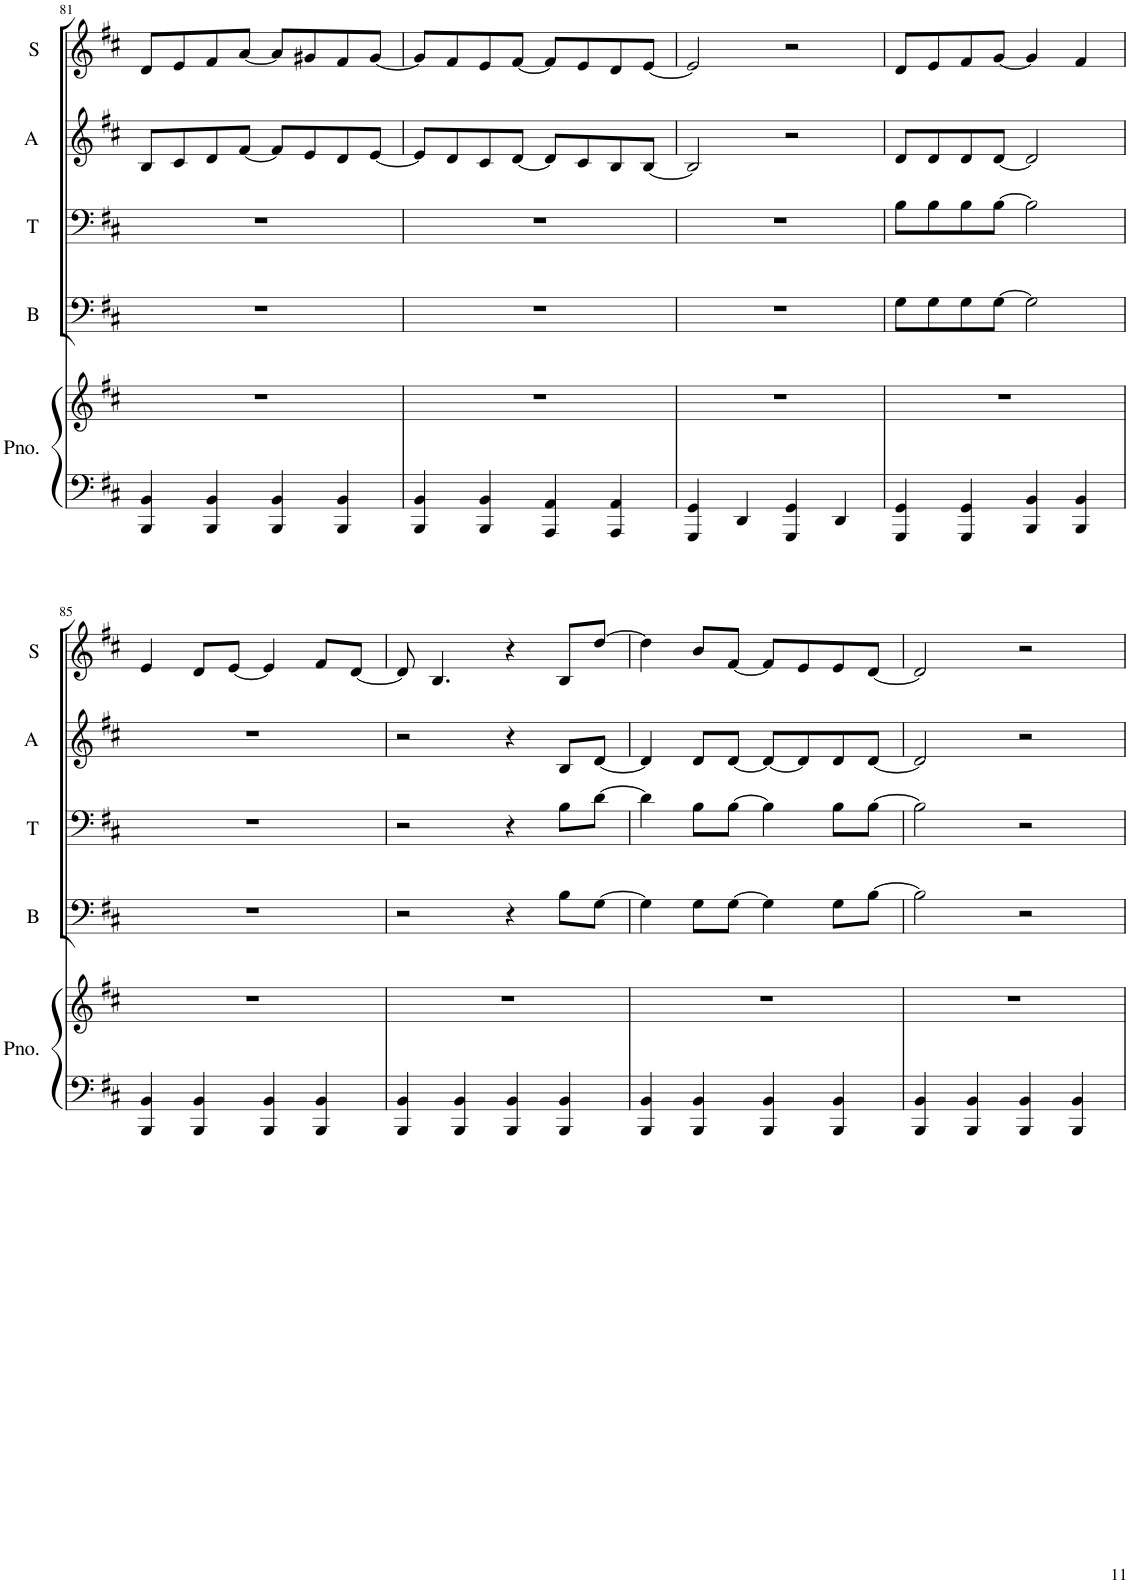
**kern	**kern	**kern	**kern	**kern	**kern
*part5	*part5	*part4	*part3	*part2	*part1
*staff6	*staff5	*staff4	*staff3	*staff2	*staff1
*I"Piano	*	*I"Bass	*I"Tenor	*I"Alto	*I"Soprano
*I'Pno.	*	*I'B	*I'T	*I'A	*I'S
!!LO:PB:g=z
*clefF4	*clefG2	*clefF4	*clefF4	*clefG2	*clefG2
*k[f#c#]	*k[f#c#]	*k[f#c#]	*k[f#c#]	*k[f#c#]	*k[f#c#]
*M4/4	*M4/4	*M4/4	*M4/4	*M4/4	*M4/4
=81	=81	=81	=81	=81	=81
4BBB/ 4BB/	1r	1r	1r	8B/L	8d/L
.	.	.	.	8c#/	8e/
4BBB/ 4BB/	.	.	.	8d/	8f#/
.	.	.	.	[8f#/J	[8a/J
4BBB/ 4BB/	.	.	.	8f#/L]	8a/L]
.	.	.	.	8e/	8g#X/
4BBB/ 4BB/	.	.	.	8d/	8f#/
.	.	.	.	[8e/J	[8g#/J
=82	=82	=82	=82	=82	=82
4BBB/ 4BB/	1r	1r	1r	8e/L]	8g#/L]
.	.	.	.	8d/	8f#/
4BBB/ 4BB/	.	.	.	8c#/	8e/
.	.	.	.	[8d/J	[8f#/J
4AAA/ 4AA/	.	.	.	8d/L]	8f#/L]
.	.	.	.	8c#/	8e/
4AAA/ 4AA/	.	.	.	8B/	8d/
.	.	.	.	[8B/J	[8e/J
=83	=83	=83	=83	=83	=83
4GGG/ 4GG/	1r	1r	1r	2B/]	2e/]
4DD/	.	.	.	.	.
4GGG/ 4GG/	.	.	.	2r	2r
4DD/	.	.	.	.	.
=84	=84	=84	=84	=84	=84
4GGG/ 4GG/	1r	8G\L	8B\L	8d/L	8d/L
.	.	8G\	8B\	8d/	8e/
4GGG/ 4GG/	.	8G\	8B\	8d/	8f#/
.	.	[8G\J	[8B\J	[8d/J	[8g/J
4BBB/ 4BB/	.	2G\]	2B\]	2d/]	4g/]
4BBB/ 4BB/	.	.	.	.	4f#/
!!LO:LB:g=z
=85	=85	=85	=85	=85	=85
4BBB/ 4BB/	1r	1r	1r	1r	4e/
4BBB/ 4BB/	.	.	.	.	8d/L
.	.	.	.	.	[8e/J
4BBB/ 4BB/	.	.	.	.	4e/]
4BBB/ 4BB/	.	.	.	.	8f#/L
.	.	.	.	.	[8d/J
=86	=86	=86	=86	=86	=86
4BBB/ 4BB/	1r	2r	2r	2r	8d/]
.	.	.	.	.	4.B/
4BBB/ 4BB/	.	.	.	.	.
4BBB/ 4BB/	.	4r	4r	4r	4r
4BBB/ 4BB/	.	8B\L	8B\L	8B/L	8B/L
.	.	[8G\J	[8d\J	[8d/J	[8dd/J
=87	=87	=87	=87	=87	=87
4BBB/ 4BB/	1r	4G\]	4d\]	4d/]	4dd\]
4BBB/ 4BB/	.	8G\L	8B\L	8d/L	8b/L
.	.	[8G\J	[8B\J	[8d/J	[8f#/J
4BBB/ 4BB/	.	4G\]	4B\]	8d/L_	8f#/L]
.	.	.	.	8d/]	8e/
4BBB/ 4BB/	.	8G\L	8B\L	8d/	8e/
.	.	[8B\J	[8B\J	[8d/J	[8d/J
=88	=88	=88	=88	=88	=88
4BBB/ 4BB/	1r	2B\]	2B\]	2d/]	2d/]
4BBB/ 4BB/	.	.	.	.	.
4BBB/ 4BB/	.	2r	2r	2r	2r
4BBB/ 4BB/	.	.	.	.	.
=	=	=	=	=	=
*-	*-	*-	*-	*-	*-
